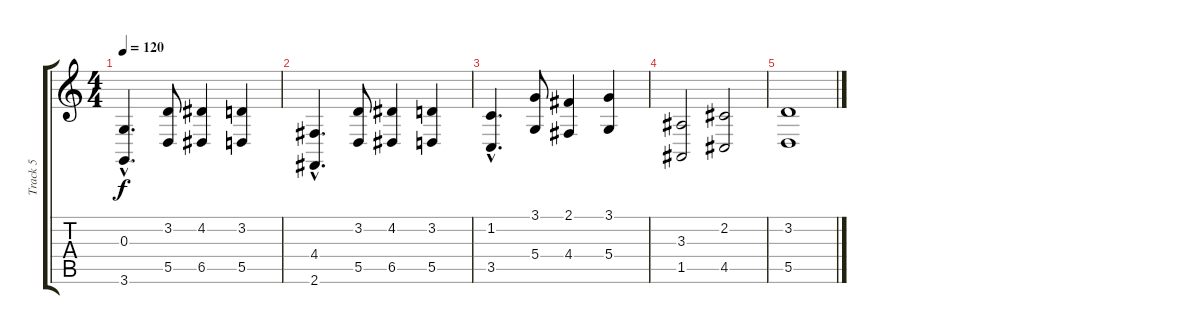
\track ("Track 5" "Track 5") {instrument churchorgan}
\staff {score tabs}
\tuning (E4 B3 G3 D3 A2 E2) {hide}
\ts (4 4)
\tempo 120
\clef g2
\ks c
(0.3{hac} 3.6{hac}).4{d dy f} (3.2 5.5).8 (4.2 6.5).4 (3.2 5.5).4 |
(4.4{hac} 2.6{hac}).4{d} (3.2 5.5).8 (4.2 6.5).4 (3.2 5.5).4 |
(1.2{hac} 3.5{hac}).4{d} (3.1 5.4).8 (2.1 4.4).4 (3.1 5.4).4 |
(3.3 1.5).2 (2.2 4.5).2 |
(3.2 5.5).1
